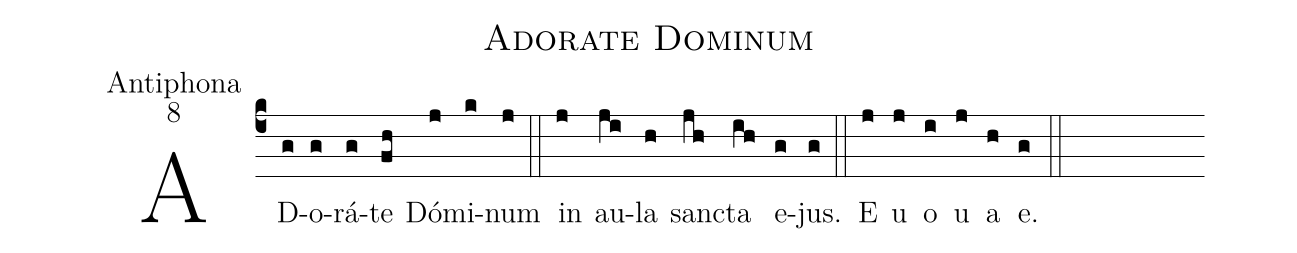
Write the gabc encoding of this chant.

name:Adorate Dominum;
office-part:Antiphona;
mode:8;
%%
(c4) AD(g)o(g)rá(g)te(fh) Dó(j)mi(k)num(j) (::) in(j) au(ji)la(h) sanc(jh)ta(ih) e(g)jus.(g) (::) E(j) u(j) o(i) u(j) a(h) e.(g) (::)
